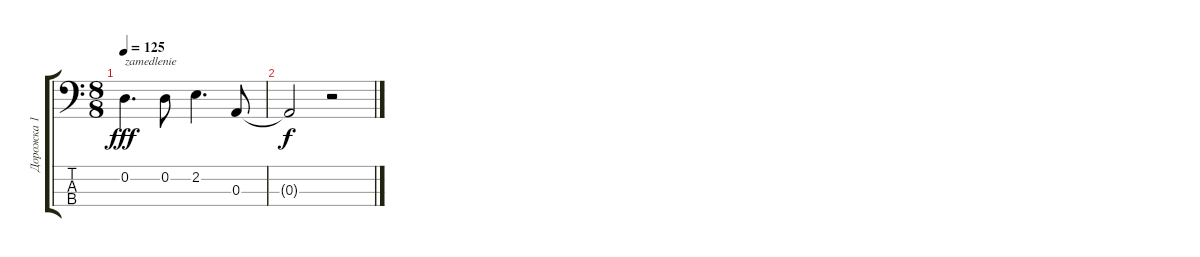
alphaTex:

\track ("Дорожка 1" "Дорожка 1") {instrument acousticguitarsteel}
\staff {score tabs}
\tuning (G2 D2 A1 E1) {hide}
\ts (8 8)
\tempo 125
\clef f4
\ks c
0.2.4{d txt "zamedlenie" dy fff} 0.2.8 2.2.4{d} 0.3.8 |
0.3{t}.2{dy f} r.2
